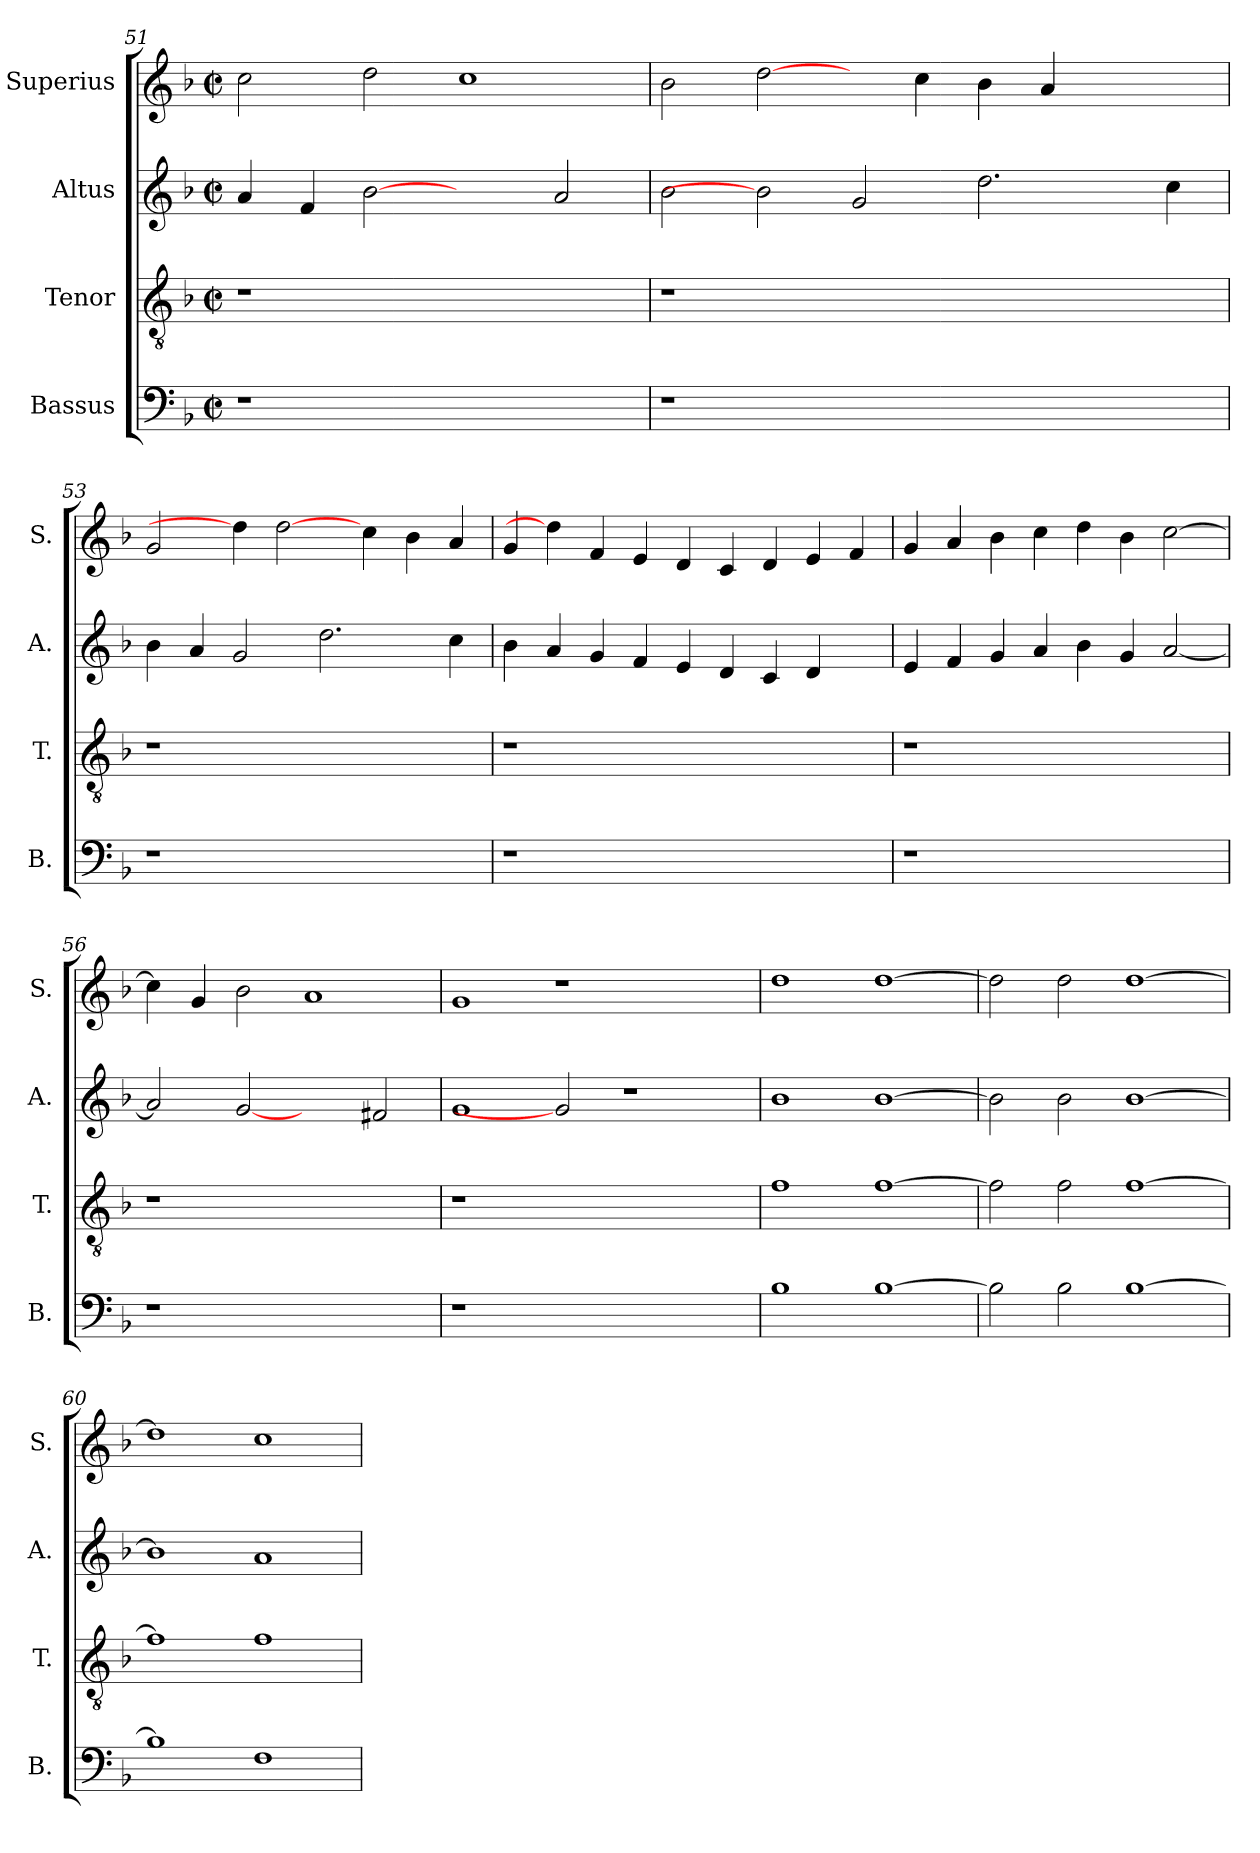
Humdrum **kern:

**kern	**kern	**kern	**kern
*part4	*part3	*part2	*part1
*staff4	*staff3	*staff2	*staff1
*I"Bassus	*I"Tenor	*I"Altus	*I"Superius
*I'B.	*I'T.	*I'A.	*I'S.
!!LO:PB:g=z
*clefF4	*clefGv2	*clefG2	*clefG2
*	*ITrd7c12	*	*
*k[b-]	*k[b-]	*k[b-]	*k[b-]
*F:	*F:	*F:	*F:
*M2/2	*M2/2	*M2/2	*M2/2
*met(c|)	*met(c|)	*met(c|)	*met(c|)
=51	=51	=51	=51
!LO:N:vis=1	!LO:N:vis=1	!	!
1r	1r	4ai/	2cci\
.	.	4fi/	.
.	.	[2b-i	2ddi\
1ryy	1ryy	2ryy	1cci
.	.	2ai/	.
=52	=52	=52	=52
!LO:N:vis=1	!LO:N:vis=1	!	!
1r	1r	2b-i\	2b-i\
.	.	2b-i]	[2ddi\
1.ryy	1.ryy	2gi/	4ryy
.	.	.	4cci\
.	.	2.ddi\	4b-i\
.	.	.	4ai/
.	.	.	2ryy
.	.	4cci\	.
=53	=53	=53	=53
!LO:N:vis=1	!LO:N:vis=1	!	!
1r	1r	4b-i\	2gi/
.	.	4ai/	.
.	.	2gi/	4ddi\]
.	.	.	[2ddi\
1ryy	1ryy	2.ddi\	.
.	.	.	4cci\
.	.	.	4b-i\
.	.	4cci\	4ai/
=54	=54	=54	=54
!LO:N:vis=1	!LO:N:vis=1	!	!
1r	1r	4b-i\	4gi/
.	.	4ai/	4ddi\]
.	.	4gi/	4fi/
.	.	4fi/	4ei/
1ryy	1ryy	4ei/	4di/
.	.	4di/	4ci/
.	.	4ci/	4di/
.	.	4di/	4ei/
4ryy	4ryy	4ryy	4fi/
!!LO:LB:g=z
=55	=55	=55	=55
!LO:N:vis=1	!LO:N:vis=1	!	!
1r	1r	4ei/	4gi/
.	.	4fi/	4ai/
.	.	4gi/	4b-i\
.	.	4ai/	4cci\
1ryy	1ryy	4b-i\	4ddi\
.	.	4gi/	4b-i\
.	.	[<2ai/	[>2cci\
=56	=56	=56	=56
!LO:N:vis=1	!LO:N:vis=1	!	!
1r	1r	2ai/]	4cci\]
.	.	.	4gi/
.	.	[2gi	2b-i\
1ryy	1ryy	2ryy	1ai
.	.	2f#Xi/	.
=57	=57	=57	=57
!LO:N:vis=1	!LO:N:vis=1	!	!
1r	1r	1gi	1gi
1.ryy	1.ryy	2gi]	1r
.	.	1r	.
.	.	.	2ryy
=58	=58	=58	=58
1B-i	1Fi	1b-i	1ddi
[>1B-i	[>1Fi	[>1b-i	[>1ddi
!!LO:PB:g=z
=59	=59	=59	=59
2B-i\]	2Fi\]	2b-i\]	2ddi\]
2B-i\	2Fi\	2b-i\	2ddi\
[>1B-i	[>1Fi	[>1b-i	[>1ddi
=60	=60	=60	=60
1B-i]	1Fi]	1b-i]	1ddi]
1Fi	1Fi	1ai	1cci
=	=	=	=
*-	*-	*-	*-
